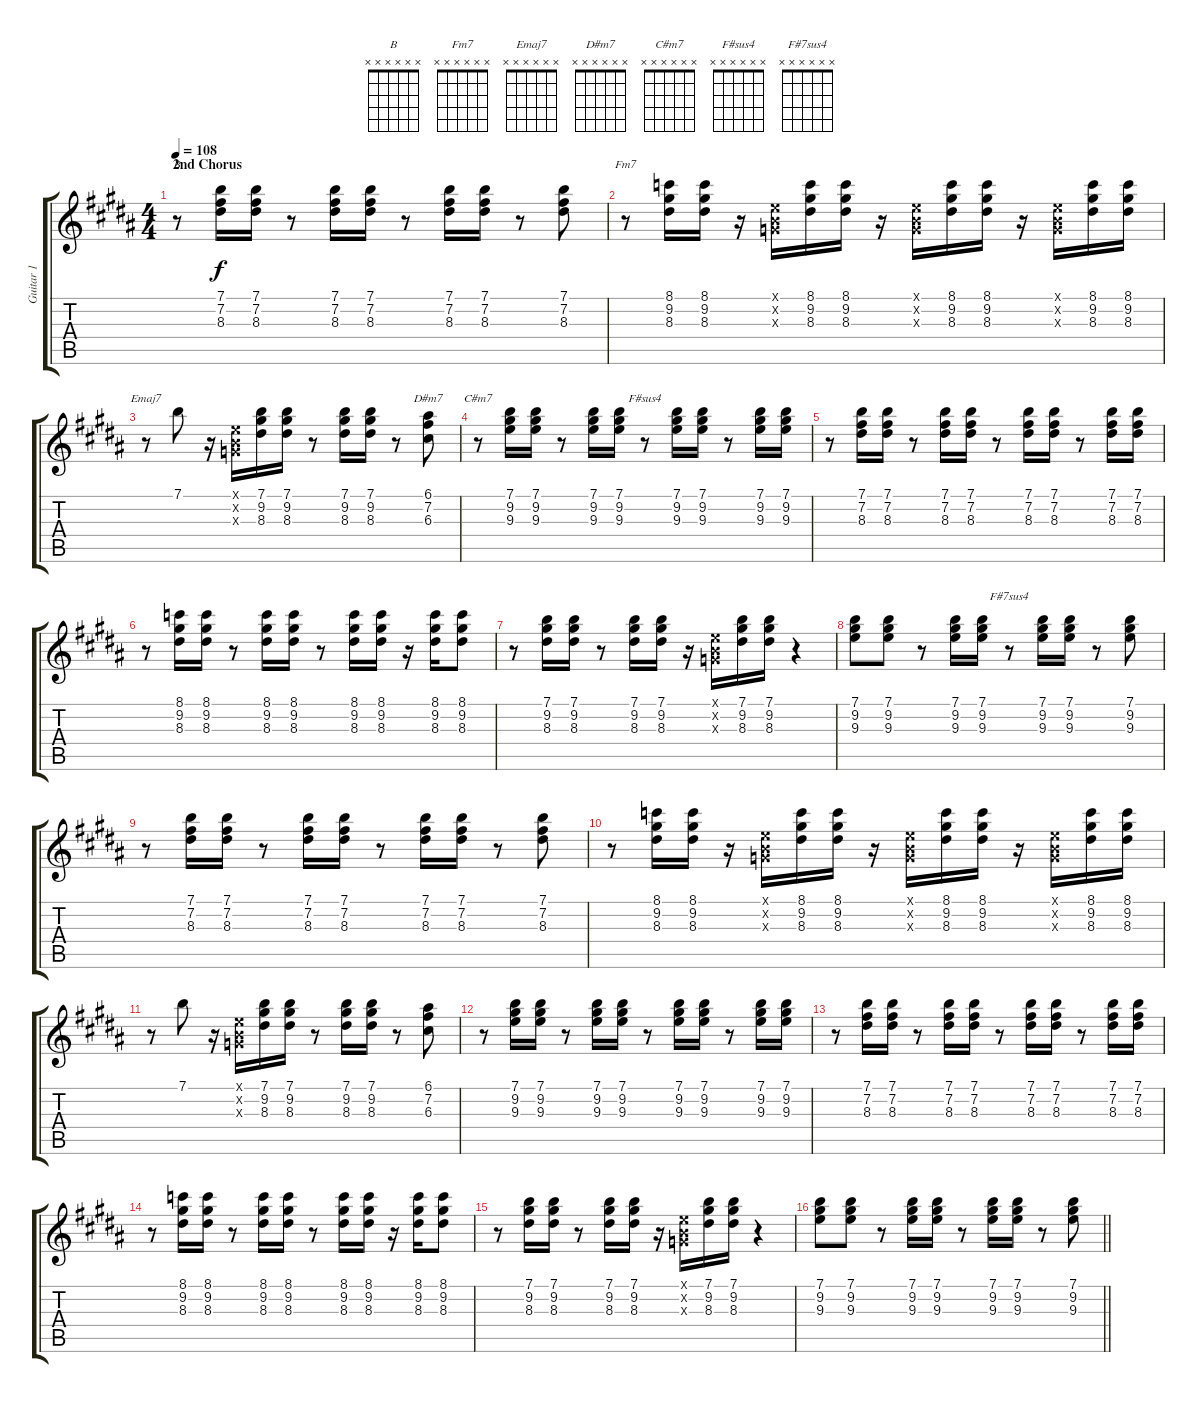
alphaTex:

\track ("Guitar 1" "Guitar 1") {instrument electricguitarclean}
\staff {score tabs}
\tuning (E4 B3 G3 D3 A2 E2) {hide}
\chord ("B" x x x x x x)
\chord ("Fm7" x x x x x x)
\chord ("Emaj7" x x x x x x)
\chord ("D#m7" x x x x x x)
\chord ("C#m7" x x x x x x)
\chord ("F#sus4" x x x x x x)
\chord ("F#7sus4" x x x x x x)
\ts (4 4)
\section ("" "2nd Chorus")
\tempo 108
\clef g2
\ks b
r.8{ch "B" dy f} (7.1 7.2 8.3).16 (7.1 7.2 8.3).16 r.8 (7.1 7.2 8.3).16 (7.1 7.2 8.3).16 r.8 (7.1 7.2 8.3).16 (7.1 7.2 8.3).16 r.8 (7.1 7.2 8.3).8 |
r.8{ch "Fm7"} (8.1 9.2 8.3).16 (8.1 9.2 8.3).16 r.16 (0.1{x} 0.2{x} 0.3{x}).16 (8.1 9.2 8.3).16 (8.1 9.2 8.3).16 r.16 (0.1{x} 0.2{x} 0.3{x}).16 (8.1 9.2 8.3).16 (8.1 9.2 8.3).16 r.16 (0.1{x} 0.2{x} 0.3{x}).16 (8.1 9.2 8.3).16 (8.1 9.2 8.3).16 |
r.8{ch "Emaj7"} 7.1.8 r.16 (0.1{x} 0.2{x} 0.3{x}).16 (7.1 9.2 8.3).16 (7.1 9.2 8.3).16 r.8 (7.1 9.2 8.3).16 (7.1 9.2 8.3).16 r.8 (6.1 7.2 6.3).8{ch "D#m7"} |
r.8{ch "C#m7"} (7.1 9.2 9.3).16 (7.1 9.2 9.3).16 r.8 (7.1 9.2 9.3).16 (7.1 9.2 9.3).16 r.8{ch "F#sus4"} (7.1 9.2 9.3).16 (7.1 9.2 9.3).16 r.8 (7.1 9.2 9.3).16 (7.1 9.2 9.3).16 |
r.8 (7.1 7.2 8.3).16 (7.1 7.2 8.3).16 r.8 (7.1 7.2 8.3).16 (7.1 7.2 8.3).16 r.8 (7.1 7.2 8.3).16 (7.1 7.2 8.3).16 r.8 (7.1 7.2 8.3).16 (7.1 7.2 8.3).16 |
r.8 (8.1 9.2 8.3).16 (8.1 9.2 8.3).16 r.8 (8.1 9.2 8.3).16 (8.1 9.2 8.3).16 r.8 (8.1 9.2 8.3).16 (8.1 9.2 8.3).16 r.16 (8.1 9.2 8.3).16 (8.1 9.2 8.3).8 |
r.8 (7.1 9.2 8.3).16 (7.1 9.2 8.3).16 r.8 (7.1 9.2 8.3).16 (7.1 9.2 8.3).16 r.16 (0.1{x} 0.2{x} 0.3{x}).16 (7.1 9.2 8.3).16 (7.1 9.2 8.3).16 r.4 |
(7.1 9.2 9.3).8 (7.1 9.2 9.3).8 r.8 (7.1 9.2 9.3).16 (7.1 9.2 9.3).16 r.8{ch "F#7sus4"} (7.1 9.2 9.3).16 (7.1 9.2 9.3).16 r.8 (7.1 9.2 9.3).8 |
r.8 (7.1 7.2 8.3).16 (7.1 7.2 8.3).16 r.8 (7.1 7.2 8.3).16 (7.1 7.2 8.3).16 r.8 (7.1 7.2 8.3).16 (7.1 7.2 8.3).16 r.8 (7.1 7.2 8.3).8 |
r.8 (8.1 9.2 8.3).16 (8.1 9.2 8.3).16 r.16 (0.1{x} 0.2{x} 0.3{x}).16 (8.1 9.2 8.3).16 (8.1 9.2 8.3).16 r.16 (0.1{x} 0.2{x} 0.3{x}).16 (8.1 9.2 8.3).16 (8.1 9.2 8.3).16 r.16 (0.1{x} 0.2{x} 0.3{x}).16 (8.1 9.2 8.3).16 (8.1 9.2 8.3).16 |
r.8 7.1.8 r.16 (0.1{x} 0.2{x} 0.3{x}).16 (7.1 9.2 8.3).16 (7.1 9.2 8.3).16 r.8 (7.1 9.2 8.3).16 (7.1 9.2 8.3).16 r.8 (6.1 7.2 6.3).8 |
r.8 (7.1 9.2 9.3).16 (7.1 9.2 9.3).16 r.8 (7.1 9.2 9.3).16 (7.1 9.2 9.3).16 r.8 (7.1 9.2 9.3).16 (7.1 9.2 9.3).16 r.8 (7.1 9.2 9.3).16 (7.1 9.2 9.3).16 |
r.8 (7.1 7.2 8.3).16 (7.1 7.2 8.3).16 r.8 (7.1 7.2 8.3).16 (7.1 7.2 8.3).16 r.8 (7.1 7.2 8.3).16 (7.1 7.2 8.3).16 r.8 (7.1 7.2 8.3).16 (7.1 7.2 8.3).16 |
r.8 (8.1 9.2 8.3).16 (8.1 9.2 8.3).16 r.8 (8.1 9.2 8.3).16 (8.1 9.2 8.3).16 r.8 (8.1 9.2 8.3).16 (8.1 9.2 8.3).16 r.16 (8.1 9.2 8.3).16 (8.1 9.2 8.3).8 |
r.8 (7.1 9.2 8.3).16 (7.1 9.2 8.3).16 r.8 (7.1 9.2 8.3).16 (7.1 9.2 8.3).16 r.16 (0.1{x} 0.2{x} 0.3{x}).16 (7.1 9.2 8.3).16 (7.1 9.2 8.3).16 r.4 |
\barLineRight lightlight
(7.1 9.2 9.3).8 (7.1 9.2 9.3).8 r.8 (7.1 9.2 9.3).16 (7.1 9.2 9.3).16 r.8 (7.1 9.2 9.3).16 (7.1 9.2 9.3).16 r.8 (7.1 9.2 9.3).8
